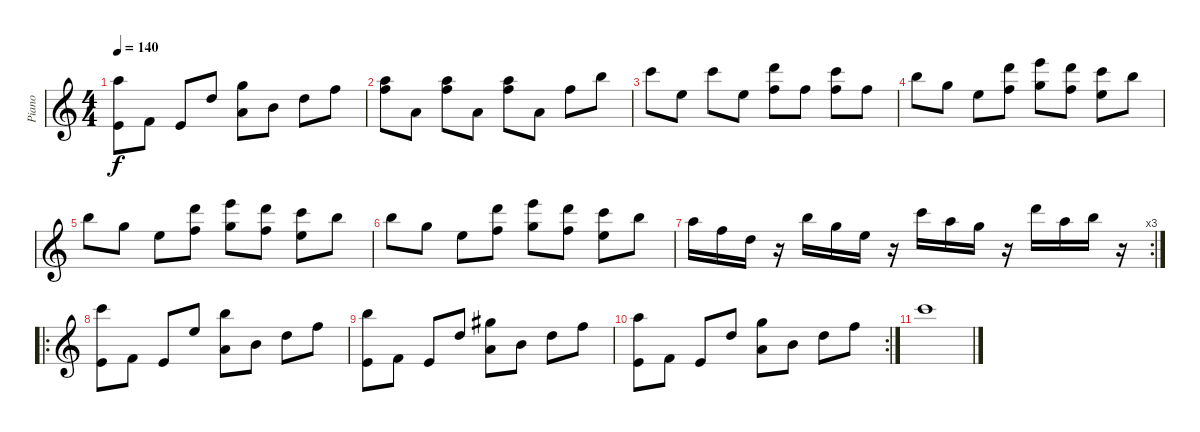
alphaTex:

\track ("Piano" "Piano") {instrument acousticgrandpiano}
\staff {score}
\tuning (E4 B3 G3 D3 A2 E2) {hide}
\ts (4 4)
\tempo 140
\clef g2
\ks c
(17.1 14.4).8{dy f} 15.4.8 14.4.8 15.2.8 (15.1 19.4).8 21.4.8 19.3.8 18.2.8 |
(17.1 18.2).8 14.3.8 (17.1 18.2).8 14.3.8 (17.1 18.2).8 14.3.8 18.2.8 19.1.8 |
20.1.8 21.3.8 20.1.8 21.3.8 (22.1 22.3).8 22.3.8 (20.1 22.3).8 22.3.8 |
19.1.8 20.2.8 21.3.8 (22.1 22.3).8 (24.1 24.3).8 (22.1 22.3).8 (20.1 21.3).8 19.1.8 |
19.1.8 20.2.8 21.3.8 (22.1 22.3).8 (24.1 24.3).8 (22.1 22.3).8 (20.1 21.3).8 19.1.8 |
19.1.8 20.2.8 21.3.8 (22.1 22.3).8 (24.1 24.3).8 (22.1 22.3).8 (20.1 21.3).8 19.1.8 |
\rc 3
17.1.16 18.2.16 19.3.16 r.16 19.1.16 20.2.16 21.3.16 r.16 20.1.16 22.2.16 24.3.16 r.16 22.1.16 22.2.16 24.2.16 r.16 |
\ro
(20.1 14.4).8 15.4.8 14.4.8 17.2.8 (19.1 19.4).8 21.4.8 19.3.8 18.2.8 |
(19.1 14.4).8 15.4.8 14.4.8 15.2.8 (16.1 19.4).8 21.4.8 19.3.8 18.2.8 |
\rc 2
(17.1 14.4).8 15.4.8 14.4.8 15.2.8 (15.1 19.4).8 21.4.8 19.3.8 18.2.8 |
20.1.1
